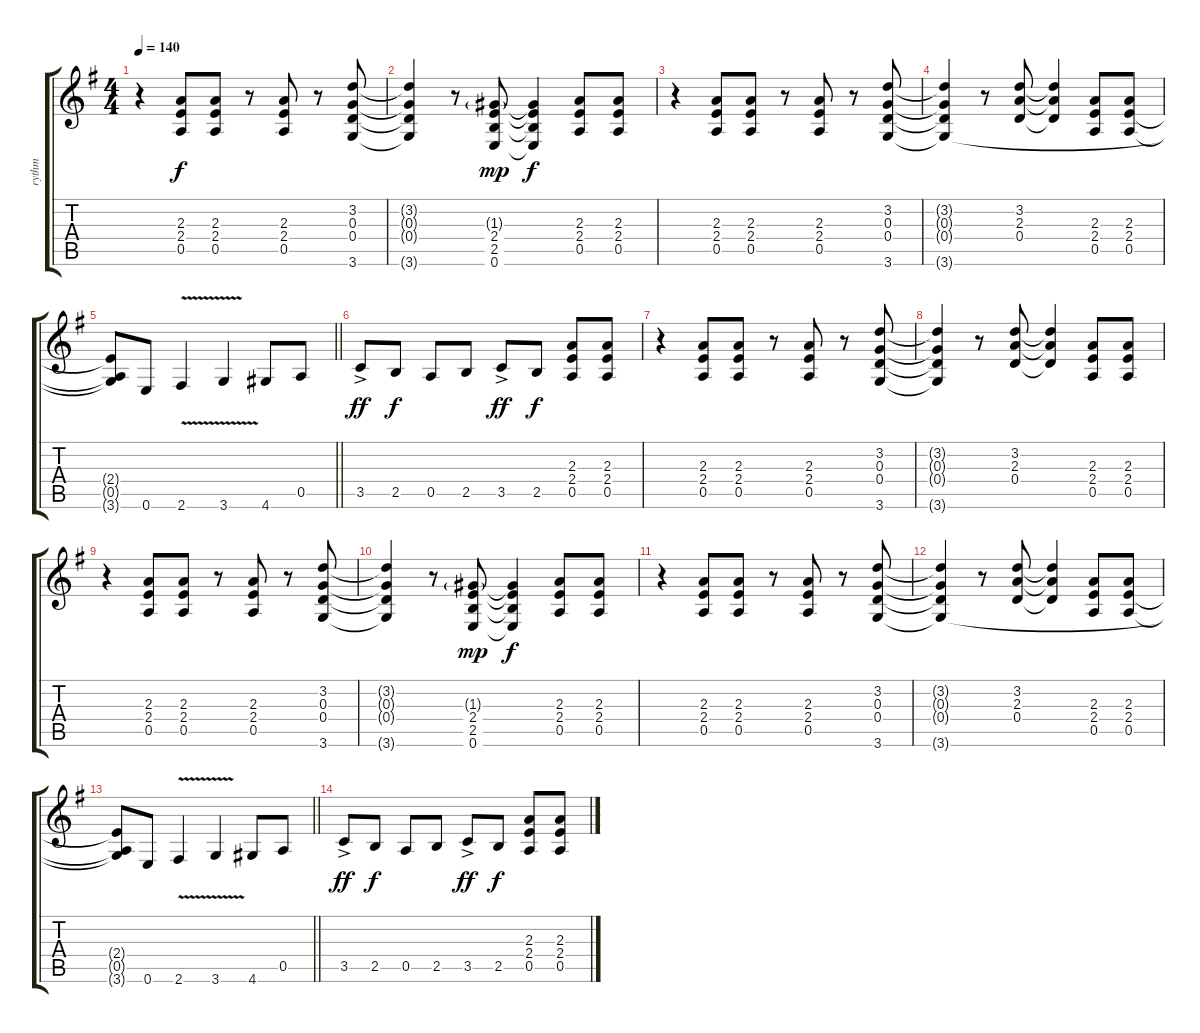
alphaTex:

\track ("rythm" "rythm") {instrument acousticguitarnylon}
\staff {score tabs}
\tuning (E4 B3 G3 D3 A2 E2) {hide}
\ts (4 4)
\tempo 140
\clef g2
\ks g
r.4{dy f} (2.3 2.4 0.5).8 (2.3 2.4 0.5).8 r.8 (2.3 2.4 0.5).8 r.8 (3.2 0.3 0.4 3.6).8 |
(3.2{t} 0.3{t} 0.4{t} 3.6{t}).4 r.8 (1.3{g} 2.4 2.5 0.6).8{dy mp} (1.3{t} 2.4{t} 2.5{t} 0.6{t}).4{dy f} (2.3 2.4 0.5).8 (2.3 2.4 0.5).8 |
r.4 (2.3 2.4 0.5).8 (2.3 2.4 0.5).8 r.8 (2.3 2.4 0.5).8 r.8 (3.2 0.3 0.4 3.6).8 |
(3.2{t} 0.3{t} 0.4{t} 3.6{t}).4 r.8 (3.2 2.3 0.4).8 (3.2{t} 2.3{t} 0.4{t}).4 (2.3 2.4 0.5).8 (2.3 2.4 0.5).8 |
\barLineRight lightlight
(2.4{t} 0.5{t} 3.6{t}).8 0.6.8 2.6{v}.4 3.6{v}.4 4.6.8 0.5.8 |
3.5{ac}.8{dy ff} 2.5.8{dy f} 0.5.8 2.5.8 3.5{ac}.8{dy ff} 2.5.8{dy f} (2.3 2.4 0.5).8 (2.3 2.4 0.5).8 |
r.4 (2.3 2.4 0.5).8 (2.3 2.4 0.5).8 r.8 (2.3 2.4 0.5).8 r.8 (3.2 0.3 0.4 3.6).8 |
(3.2{t} 0.3{t} 0.4{t} 3.6{t}).4 r.8 (3.2 2.3 0.4).8 (3.2{t} 2.3{t} 0.4{t}).4 (2.3 2.4 0.5).8 (2.3 2.4 0.5).8 |
r.4 (2.3 2.4 0.5).8 (2.3 2.4 0.5).8 r.8 (2.3 2.4 0.5).8 r.8 (3.2 0.3 0.4 3.6).8 |
(3.2{t} 0.3{t} 0.4{t} 3.6{t}).4 r.8 (1.3{g} 2.4 2.5 0.6).8{dy mp} (1.3{t} 2.4{t} 2.5{t} 0.6{t}).4{dy f} (2.3 2.4 0.5).8 (2.3 2.4 0.5).8 |
r.4 (2.3 2.4 0.5).8 (2.3 2.4 0.5).8 r.8 (2.3 2.4 0.5).8 r.8 (3.2 0.3 0.4 3.6).8 |
(3.2{t} 0.3{t} 0.4{t} 3.6{t}).4 r.8 (3.2 2.3 0.4).8 (3.2{t} 2.3{t} 0.4{t}).4 (2.3 2.4 0.5).8 (2.3 2.4 0.5).8 |
\barLineRight lightlight
(2.4{t} 0.5{t} 3.6{t}).8 0.6.8 2.6{v}.4 3.6{v}.4 4.6.8 0.5.8 |
3.5{ac}.8{dy ff} 2.5.8{dy f} 0.5.8 2.5.8 3.5{ac}.8{dy ff} 2.5.8{dy f} (2.3 2.4 0.5).8 (2.3 2.4 0.5).8
